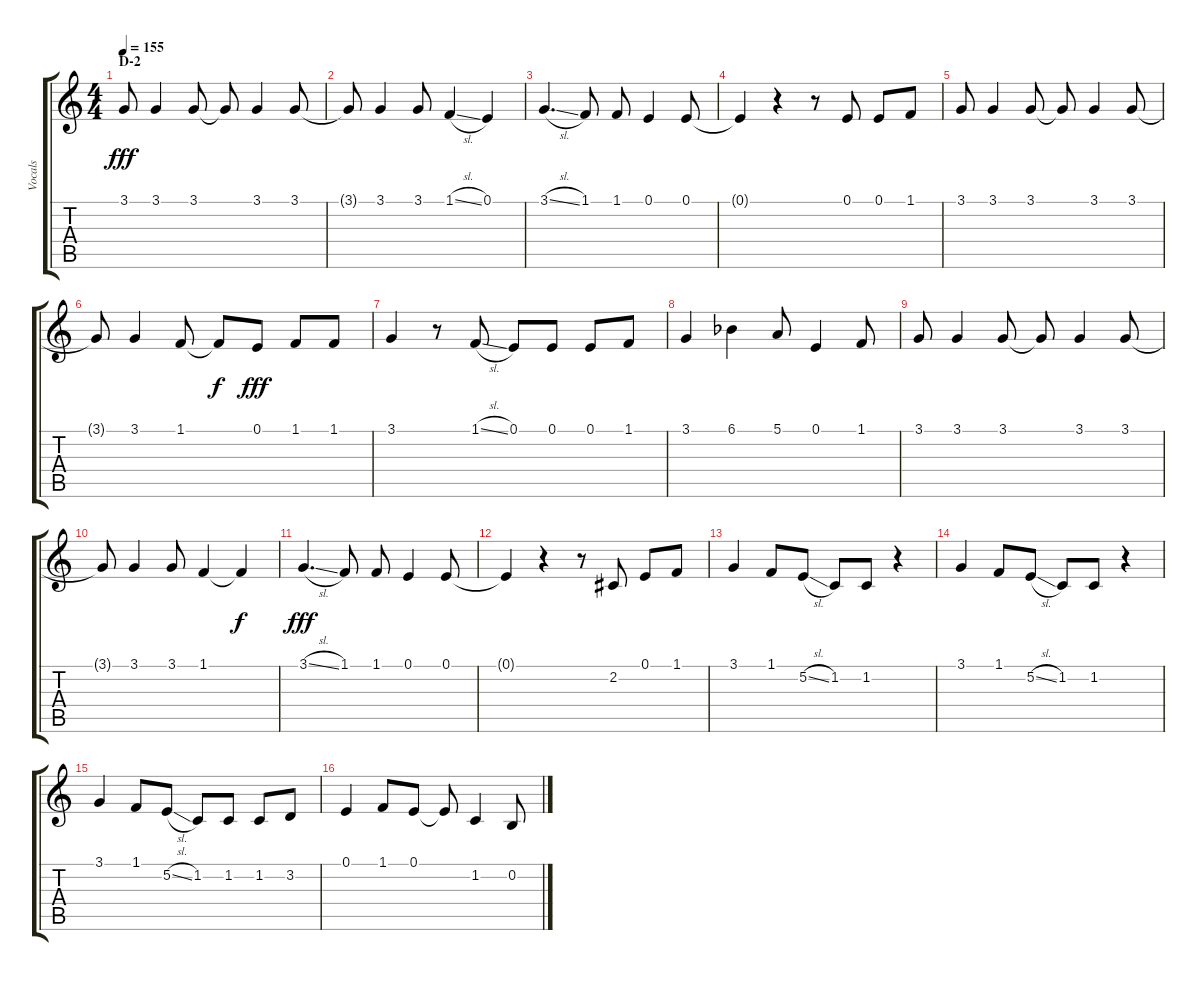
\track ("Vocals" "Vocals") {instrument voiceoohs}
\staff {score tabs}
\tuning (E4 B3 G3 D3 A2 E2) {hide}
\ts (4 4)
\section ("" "D-2")
\tempo 155
\clef g2
\ks c
3.1.8{dy fff} 3.1.4 3.1.8 3.1{t}.8 3.1.4 3.1.8 |
3.1{t}.8 3.1.4 3.1.8 1.1{sl}.4 0.1.4 |
3.1{sl}.4{d} 1.1.8 1.1.8 0.1.4 0.1.8 |
0.1{t}.4 r.4 r.8 0.1.8 0.1.8 1.1.8 |
3.1.8 3.1.4 3.1.8 3.1{t}.8 3.1.4 3.1.8 |
3.1{t}.8 3.1.4 1.1.8 1.1{t}.8{dy f} 0.1.8{dy fff} 1.1.8 1.1.8 |
3.1.4 r.8 1.1{sl}.8 0.1.8 0.1.8 0.1.8 1.1.8 |
3.1.4 6.1{acc b}.4 5.1.8 0.1.4 1.1.8 |
3.1.8 3.1.4 3.1.8 3.1{t}.8 3.1.4 3.1.8 |
3.1{t}.8 3.1.4 3.1.8 1.1.4 1.1{t}.4{dy f} |
3.1{sl}.4{d dy fff} 1.1.8 1.1.8 0.1.4 0.1.8 |
0.1{t}.4 r.4 r.8 2.2.8 0.1.8 1.1.8 |
3.1.4 1.1.8 5.2{sl}.8 1.2.8 1.2.8 r.4 |
3.1.4 1.1.8 5.2{sl}.8 1.2.8 1.2.8 r.4 |
3.1.4 1.1.8 5.2{sl}.8 1.2.8 1.2.8 1.2.8 3.2.8 |
0.1.4 1.1.8 0.1.8 0.1{t}.8 1.2.4 0.2.8
